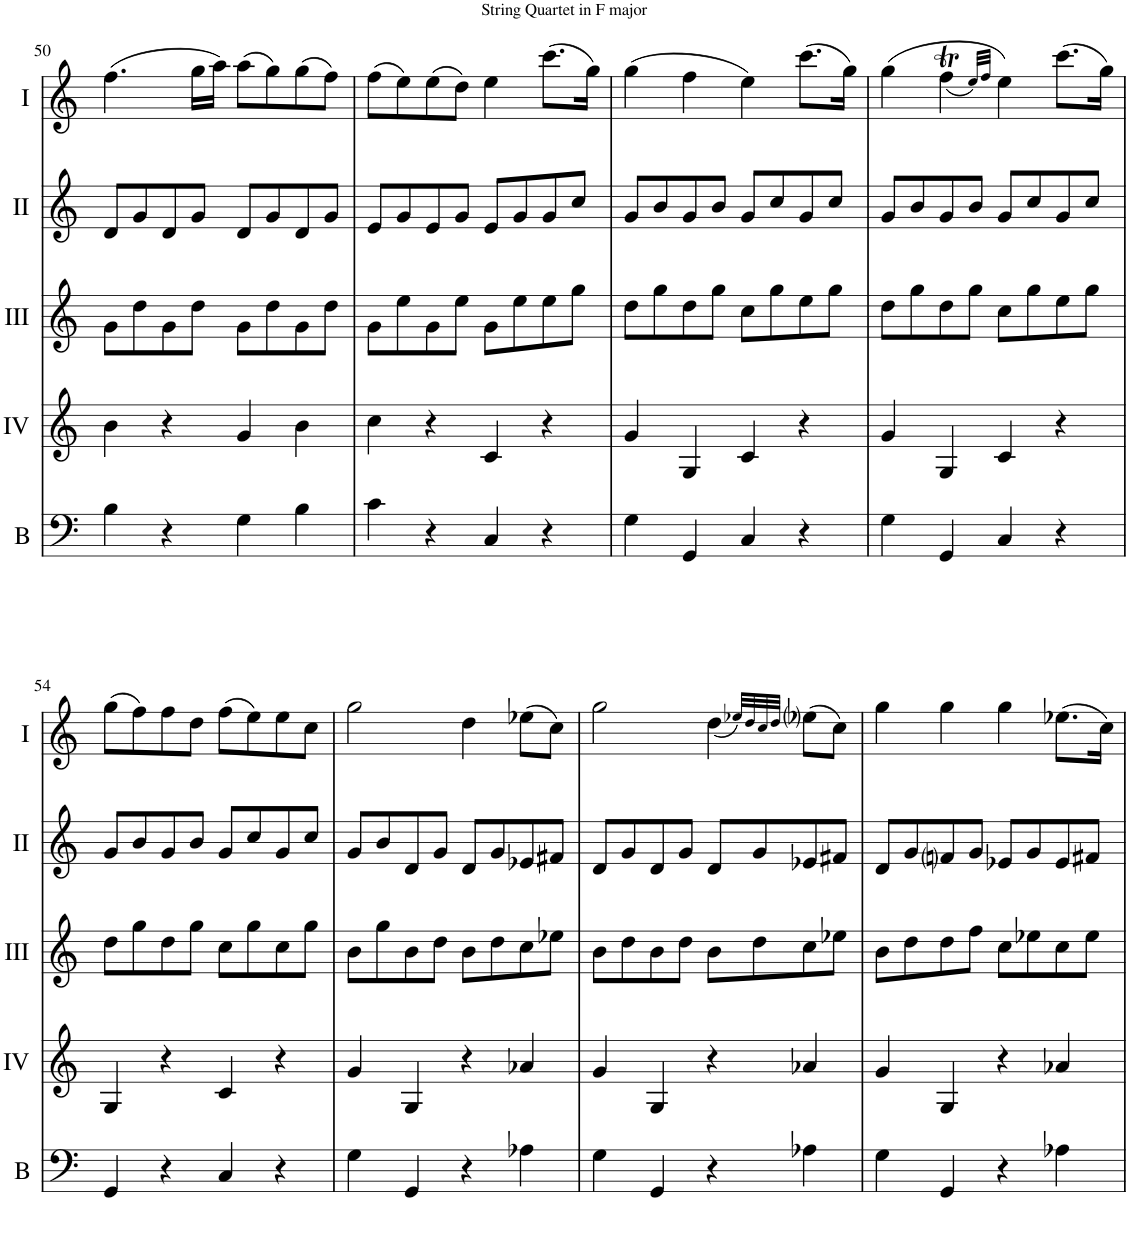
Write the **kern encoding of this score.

**kern	**kern	**kern	**kern	**kern
*part5	*part4	*part3	*part2	*part1
*staff5	*staff4	*staff3	*staff2	*staff1
*I"Bass	*I"Acc. 4	*I"Acc. 3	*I"Acc. 2	*I"Acc. 1
*I'B	*	*	*	*
!!LO:PB:g=z
*clefF4	*clefG2	*clefG2	*clefG2	*clefG2
*Trd7c12	*Trd7c12	*Trd7c12	*	*
*k[]	*k[]	*k[]	*k[]	*k[]
*M4/4	*M4/4	*M4/4	*M4/4	*M4/4
*met(c)	*met(c)	*met(c)	*met(c)	*met(c)
=50	=50	=50	=50	=50
4B\	4b\	8g\L	8d/L	(4.ff\
.	.	8dd\	8g/	.
4r	4r	8g\	8d/	.
.	.	8dd\J	8g/J	16gg\LL
.	.	.	.	16aa\JJ)
4G\	4g/	8g\L	8d/L	(8aa\L
.	.	8dd\	8g/	8gg\)
4B\	4b\	8g\	8d/	(8gg\
.	.	8dd\J	8g/J	8ff\J)
=51	=51	=51	=51	=51
4c\	4cc\	8g\L	8e/L	(8ff\L
.	.	8ee\	8g/	8ee\)
4r	4r	8g\	8e/	(8ee\
.	.	8ee\J	8g/J	8dd\J)
4C/	4c/	8g\L	8e/L	4ee\
.	.	8ee\	8g/	.
4r	4r	8ee\	8g/	(8.ccc\L
.	.	8gg\J	8cc/J	.
.	.	.	.	16gg\Jk)
=52	=52	=52	=52	=52
4G\	4g/	8dd\L	8g/L	(4gg\
.	.	8gg\	8b/	.
4GG/	4G/	8dd\	8g/	4ff\
.	.	8gg\J	8b/J	.
4C/	4c/	8cc\L	8g/L	4ee\)
.	.	8gg\	8cc/	.
4r	4r	8ee\	8g/	(8.ccc\L
.	.	8gg\J	8cc/J	.
.	.	.	.	16gg\Jk)
=53	=53	=53	=53	=53
4G\	4g/	8dd\L	8g/L	(4gg\
.	.	8gg\	8b/	.
4GG/	4G/	8dd\	8g/	(<4ffT\
.	.	8gg\J	8b/J	.
.	.	.	.	32qee/LLL)
.	.	.	.	32qff/JJJ
4C/	4c/	8cc\L	8g/L	4ee\)
.	.	8gg\	8cc/	.
4r	4r	8ee\	8g/	(8.ccc\L
.	.	8gg\J	8cc/J	.
.	.	.	.	16gg\Jk)
!!LO:LB:g=z
=54	=54	=54	=54	=54
4GG/	4G/	8dd\L	8g/L	(8gg\L
.	.	8gg\	8b/	8ff\)
4r	4r	8dd\	8g/	8ff\
.	.	8gg\J	8b/J	8dd\J
4C/	4c/	8cc\L	8g/L	(8ff\L
.	.	8gg\	8cc/	8ee\)
4r	4r	8cc\	8g/	8ee\
.	.	8gg\J	8cc/J	8cc\J
=55	=55	=55	=55	=55
4G\	4g/	8b\L	8g/L	2gg\
.	.	8gg\	8b/	.
4GG/	4G/	8b\	8d/	.
.	.	8dd\J	8g/J	.
4r	4r	8b\L	8d/L	4dd\
.	.	8dd\	8g/	.
4A-X\	4a-X/	8cc\	8e-X/	(8ee-X\L
.	.	8ee-X\J	8f#X/J	8cc\J)
=56	=56	=56	=56	=56
4G\	4g/	8b\L	8d/L	2gg\
.	.	8dd\	8g/	.
4GG/	4G/	8b\	8d/	.
.	.	8dd\J	8g/J	.
4r	4r	8b\L	8d/L	(<4dd\
.	.	8dd\	8g/	.
.	.	.	.	32qee-X/LLL)
.	.	.	.	32qdd/
.	.	.	.	32qcc/
.	.	.	.	32qdd/JJJ
4A-X\	4a-X/	8cc\	8e-X/	(8ee-i\L
.	.	8ee-X\J	8f#X/J	8cc\J)
=57	=57	=57	=57	=57
4G\	4g/	8b\L	8d/L	4gg\
.	.	8dd\	8g/	.
4GG/	4G/	8dd\	8fni/	4gg\
.	.	8ff\J	8g/J	.
4r	4r	8cc\L	8e-X/L	4gg\
.	.	8ee-X\	8g/	.
4A-X\	4a-X/	8cc\	8e-/	(8.ee-X\L
.	.	8ee-\J	8f#X/J	.
.	.	.	.	16cc\Jk)
=	=	=	=	=
*-	*-	*-	*-	*-
